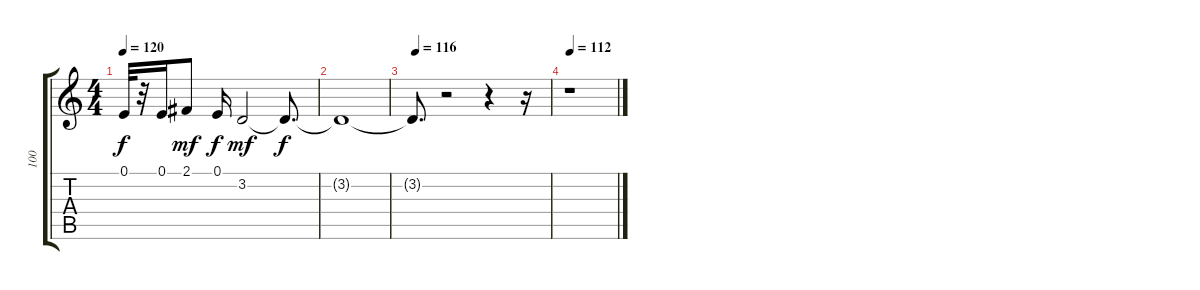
\track ("100" "100") {instrument fx4atmosphere}
\staff {score tabs}
\tuning (E4 B3 G3 D3 A2 E2) {hide}
\ts (4 4)
\tempo 120
\clef g2
\ks c
0.1{t}.32{dy f} r.32 0.1.16 2.1.8{dy mf} 0.1.16{dy f} 3.2.2{dy mf} 3.2{t}.8{d dy f} |
3.2{t}.1 |
\tempo (116 0.03125)
3.2{t}.8{d} r.2 r.4 r.16 |
\tempo (112 0.03125)
r.1
